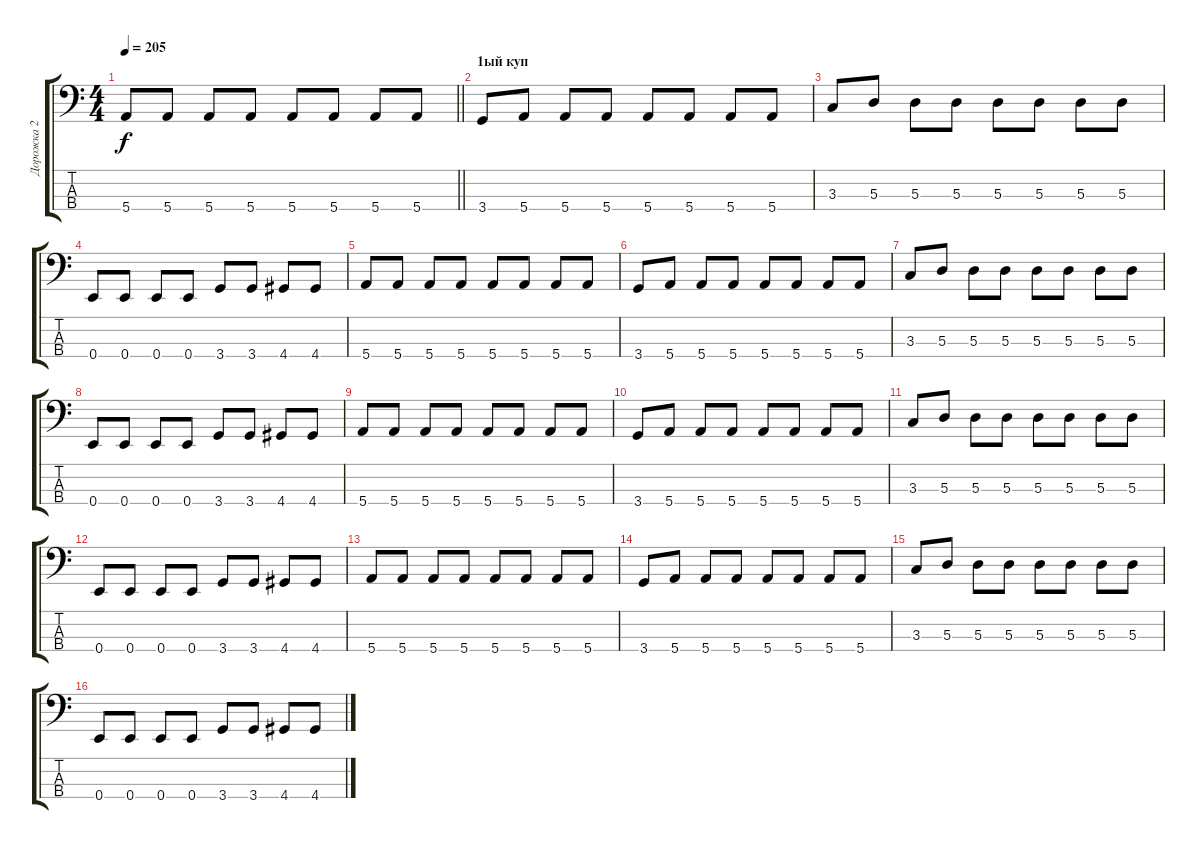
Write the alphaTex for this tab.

\track ("Дорожка 2" "Дорожка 2") {instrument electricbasspick}
\staff {score tabs}
\tuning (G2 D2 A1 E1) {hide}
\ts (4 4)
\tempo 205
\clef f4
\barLineRight lightlight
\ks c
5.4.8{dy f} 5.4.8 5.4.8 5.4.8 5.4.8 5.4.8 5.4.8 5.4.8 |
\section ("" "1ый куп")
3.4.8 5.4.8 5.4.8 5.4.8 5.4.8 5.4.8 5.4.8 5.4.8 |
3.3.8 5.3.8 5.3.8 5.3.8 5.3.8 5.3.8 5.3.8 5.3.8 |
0.4.8 0.4.8 0.4.8 0.4.8 3.4.8 3.4.8 4.4.8 4.4.8 |
5.4.8 5.4.8 5.4.8 5.4.8 5.4.8 5.4.8 5.4.8 5.4.8 |
3.4.8 5.4.8 5.4.8 5.4.8 5.4.8 5.4.8 5.4.8 5.4.8 |
3.3.8 5.3.8 5.3.8 5.3.8 5.3.8 5.3.8 5.3.8 5.3.8 |
0.4.8 0.4.8 0.4.8 0.4.8 3.4.8 3.4.8 4.4.8 4.4.8 |
5.4.8 5.4.8 5.4.8 5.4.8 5.4.8 5.4.8 5.4.8 5.4.8 |
3.4.8 5.4.8 5.4.8 5.4.8 5.4.8 5.4.8 5.4.8 5.4.8 |
3.3.8 5.3.8 5.3.8 5.3.8 5.3.8 5.3.8 5.3.8 5.3.8 |
0.4.8 0.4.8 0.4.8 0.4.8 3.4.8 3.4.8 4.4.8 4.4.8 |
5.4.8 5.4.8 5.4.8 5.4.8 5.4.8 5.4.8 5.4.8 5.4.8 |
3.4.8 5.4.8 5.4.8 5.4.8 5.4.8 5.4.8 5.4.8 5.4.8 |
3.3.8 5.3.8 5.3.8 5.3.8 5.3.8 5.3.8 5.3.8 5.3.8 |
0.4.8 0.4.8 0.4.8 0.4.8 3.4.8 3.4.8 4.4.8 4.4.8
